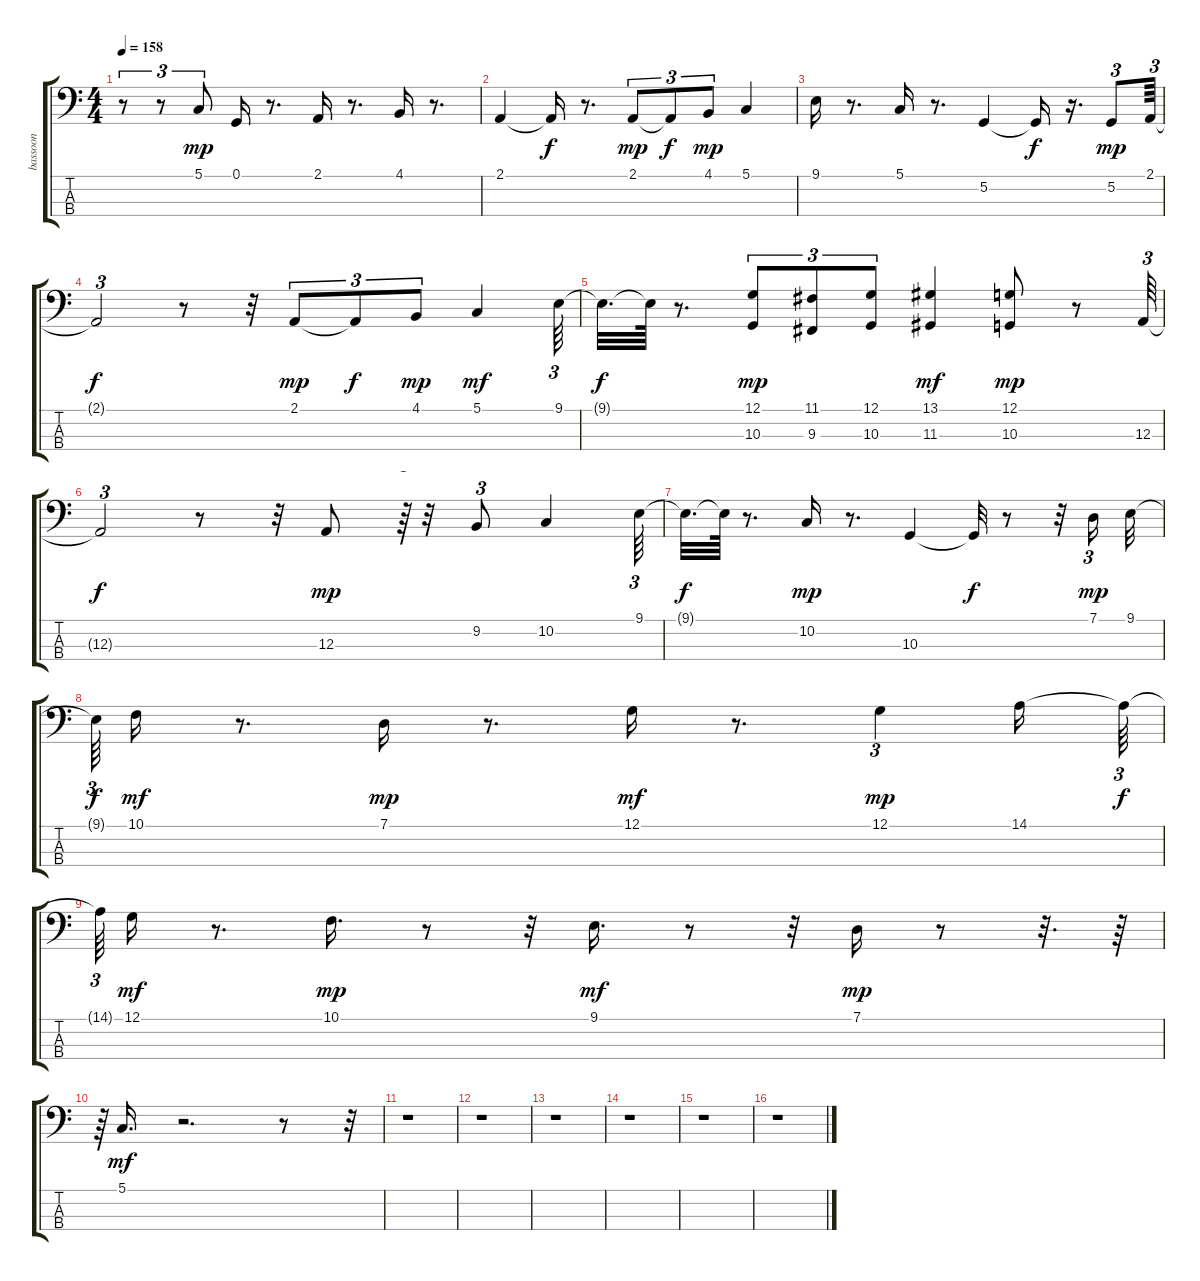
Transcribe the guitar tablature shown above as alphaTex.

\track ("bassoon" "bassoon") {instrument bassoon}
\staff {score tabs}
\tuning (G2 D2 A1 E1) {hide}
\ts (4 4)
\tempo 158
\clef f4
\ks c
r.8{tu (3 2) dy mp} r.8{tu (3 2)} 5.1.8{tu (3 2)} 0.1.16 r.8{d} 2.1.16 r.8{d} 4.1.16 r.8{d} |
2.1.4 2.1{t}.16{dy f} r.8{d} 2.1.8{tu (3 2) dy mp} 2.1{t}.8{tu (3 2) dy f} 4.1.8{tu (3 2) dy mp} 5.1.4 |
9.1.16 r.8{d} 5.1.16 r.8{d} 5.2.4 5.2{t}.16{dy f} r.16{d} 5.2.8{tu (3 2) dy mp} 2.1.64{tu (3 2)} |
2.1{t}.2{tu (3 2) dy f} r.8 r.32 2.1.8{tu (3 2) dy mp} 2.1{t}.8{tu (3 2) dy f} 4.1.8{tu (3 2) dy mp} 5.1.4{dy mf} 9.1.64{tu (3 2)} |
9.1{t}.32{d dy f} 9.1{t}.64 r.8{d} (12.1 10.3).8{tu (3 2) dy mp} (11.1 9.3).8{tu (3 2)} (12.1 10.3).8{tu (3 2)} (13.1 11.3).4{dy mf} (12.1 10.3).8{dy mp} r.8 12.3.64{tu (3 2)} |
12.3{t}.2{tu (3 2) dy f} r.8 r.32 12.3.8{dy mp} r.64{tu (3 2)} r.32 9.2.8{tu (3 2)} 10.2.4 9.1.64{tu (3 2)} |
9.1{t}.32{d dy f} 9.1{t}.64 r.8{d} 10.2.16{dy mp} r.8{d} 10.3.4 10.3{t}.32{dy f} r.8 r.32 7.1.16{tu (3 2) dy mp} 9.1.32 |
9.1{t}.64{tu (3 2) dy f} 10.1.16{dy mf} r.8{d} 7.1.16{dy mp} r.8{d} 12.1.16{dy mf} r.8{d} 12.1.4{tu (3 2) dy mp} 14.1.16 14.1{t}.64{tu (3 2) dy f} |
14.1{t}.64{tu (3 2)} 12.1.16{dy mf} r.8{d} 10.1.16{d dy mp} r.8 r.32 9.1.16{d dy mf} r.8 r.32 7.1.16{dy mp} r.8 r.32{d} r.64 |
r.64{tu (3 2)} 5.1.16{d dy mf} r.2{d} r.8 r.32{tu (3 2)} |
r.1 |
r.1 |
r.1 |
r.1 |
r.1 |
r.1
